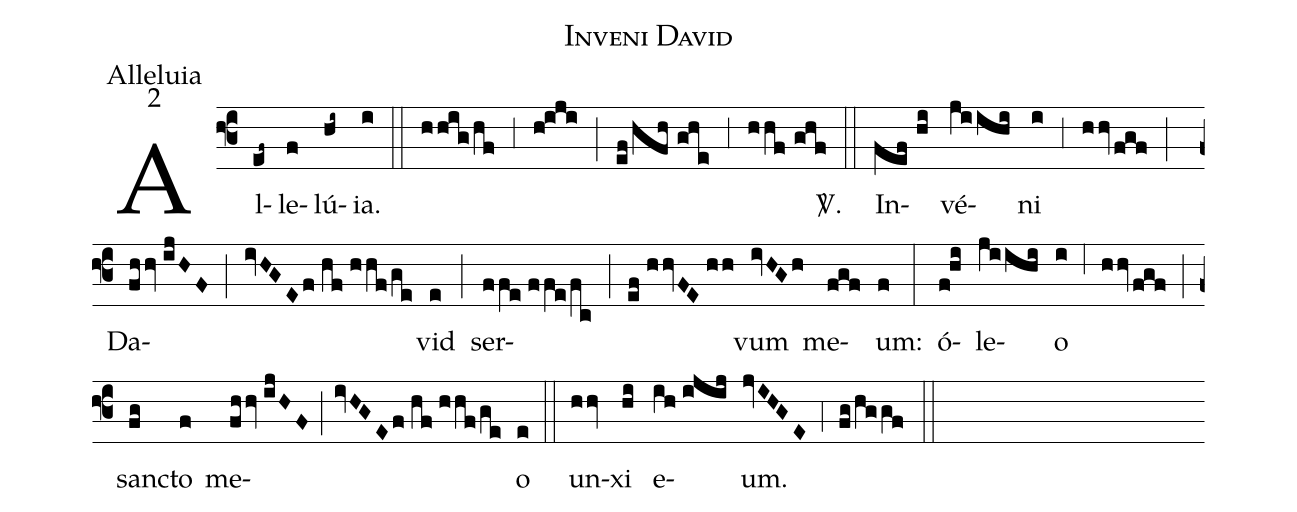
name:Inveni David;
office-part:Alleluia;
mode:2;
%%
(f3) Al(ef~)le(f)lú(hi~)ia.(i) (::) (hhig/hf) (;3) (h!iji) (;) (ef/hfh//ghe) (;3) (hhf//ghf) <sp>V/</sp>.(::) In(fef//hi)vé(jiihi)ni(i) (;3) (hhv/fgf) (;) Da(fhhv//ijHF;ivHGE/f//hf//hhf/ge)vid(e) (;) ser(ffe//ffe/fc;ef//hhvFE//hh)vum(ivHGh) me(fgf)um:(f) (:) ó(f!hi)le(jiihi)o(i) (;6) (hhv/fgf) (;) san(fg)cto(f) me(fhhv//ijHF;ivHGE/f//hf//hhf/ge)o(e) (::) un(hhv)xi(hi) e(ih//ijij)um.(jvIHGE) (;4) (fg/hggf) (::)
